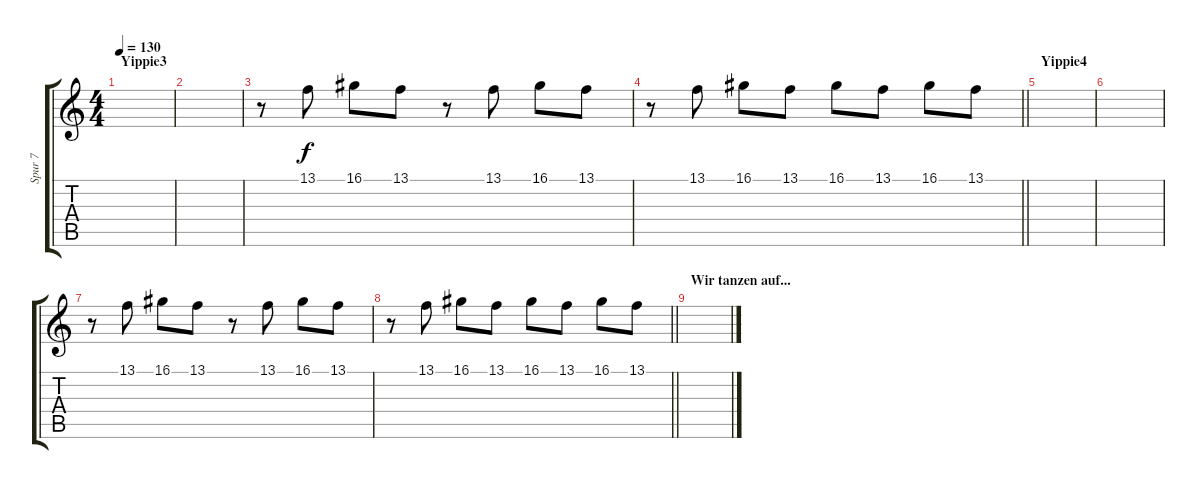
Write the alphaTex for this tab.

\track ("Spur 7" "Spur 7") {instrument woodblock}
\staff {score tabs}
\tuning (E4 B3 G3 D3 A2 E2) {hide}
\ts (4 4)
\section ("" "Yippie3")
\tempo 130
\clef g2
\ks c
|
|
r.8 13.1.8 16.1.8 13.1.8 r.8 13.1.8 16.1.8 13.1.8 |
\barLineRight lightlight
r.8 13.1.8 16.1.8 13.1.8 16.1.8 13.1.8 16.1.8 13.1.8 |
\section ("" "Yippie4")
|
|
r.8 13.1.8 16.1.8 13.1.8 r.8 13.1.8 16.1.8 13.1.8 |
\barLineRight lightlight
r.8 13.1.8 16.1.8 13.1.8 16.1.8 13.1.8 16.1.8 13.1.8 |
\section ("" "Wir tanzen auf...")
